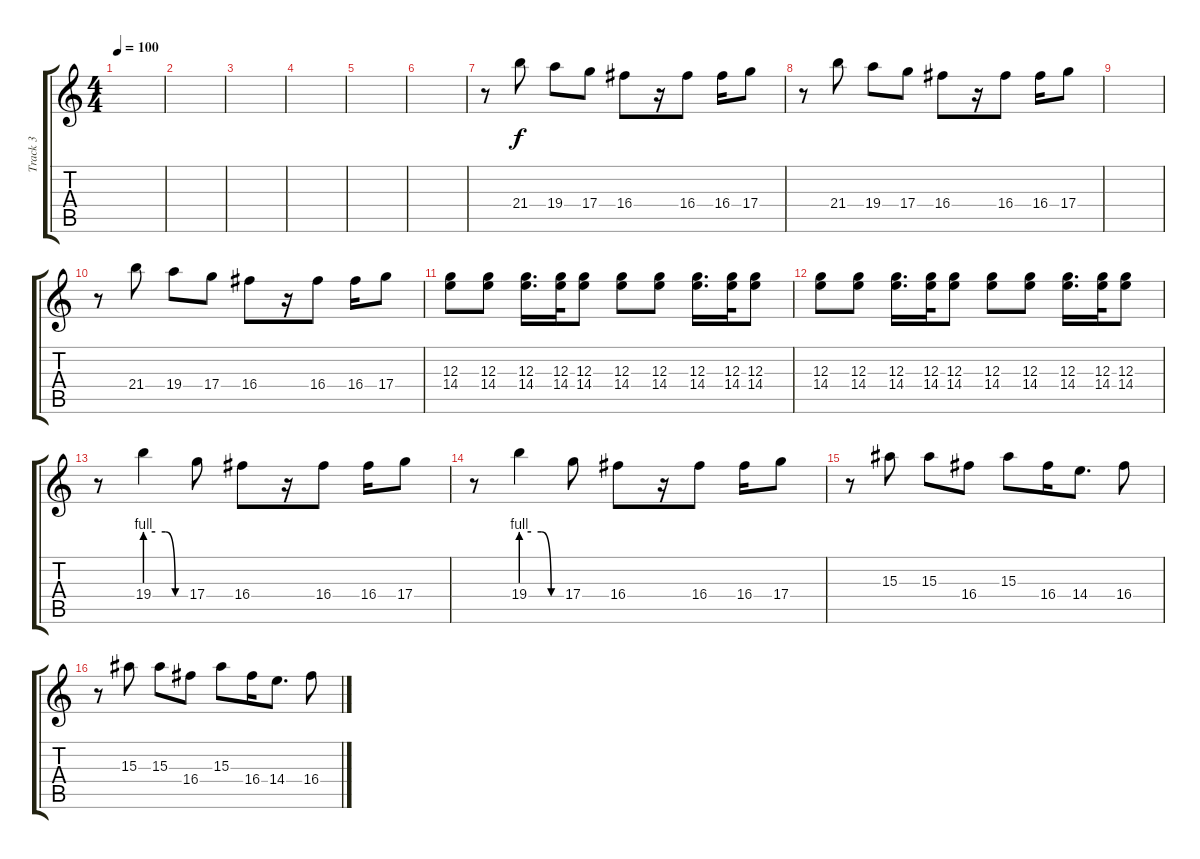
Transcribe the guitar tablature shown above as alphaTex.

\track ("Track 3" "Track 3") {instrument electricguitarclean}
\staff {score tabs}
\tuning (E4 B3 G3 D3 A2 E2) {hide}
\ts (4 4)
\tempo 100
\clef g2
\ks c
|
|
|
|
|
|
r.8{volume 6 instrument distortionguitar} 21.4.8 19.4.8 17.4.8 16.4.8 r.16 16.4.8 16.4.16 17.4.8 |
r.8 21.4.8 19.4.8 17.4.8 16.4.8 r.16 16.4.8 16.4.16 17.4.8 |
|
r.8 21.4.8 19.4.8 17.4.8 16.4.8 r.16 16.4.8 16.4.16 17.4.8 |
(12.3 14.4).8{instrument electricguitarclean} (12.3 14.4).8 (12.3 14.4).16{d} (12.3 14.4).32 (12.3 14.4).8 (12.3 14.4).8 (12.3 14.4).8 (12.3 14.4).16{d} (12.3 14.4).32 (12.3 14.4).8 |
(12.3 14.4).8 (12.3 14.4).8 (12.3 14.4).16{d} (12.3 14.4).32 (12.3 14.4).8 (12.3 14.4).8 (12.3 14.4).8 (12.3 14.4).16{d} (12.3 14.4).32 (12.3 14.4).8 |
r.8{instrument distortionguitar} 19.4{be (custom 0 4 15 4 30 4 45 0 60 0)}.4 17.4.8 16.4.8 r.16 16.4.8 16.4.16 17.4.8 |
r.8 19.4{be (custom 0 4 15 4 30 4 45 0 60 0)}.4 17.4.8 16.4.8 r.16 16.4.8 16.4.16 17.4.8 |
r.8 15.3.8 15.3.8 16.4.8 15.3.8 16.4.16 14.4.8{d} 16.4.8 |
r.8 15.3.8 15.3.8 16.4.8 15.3.8 16.4.16 14.4.8{d} 16.4.8
